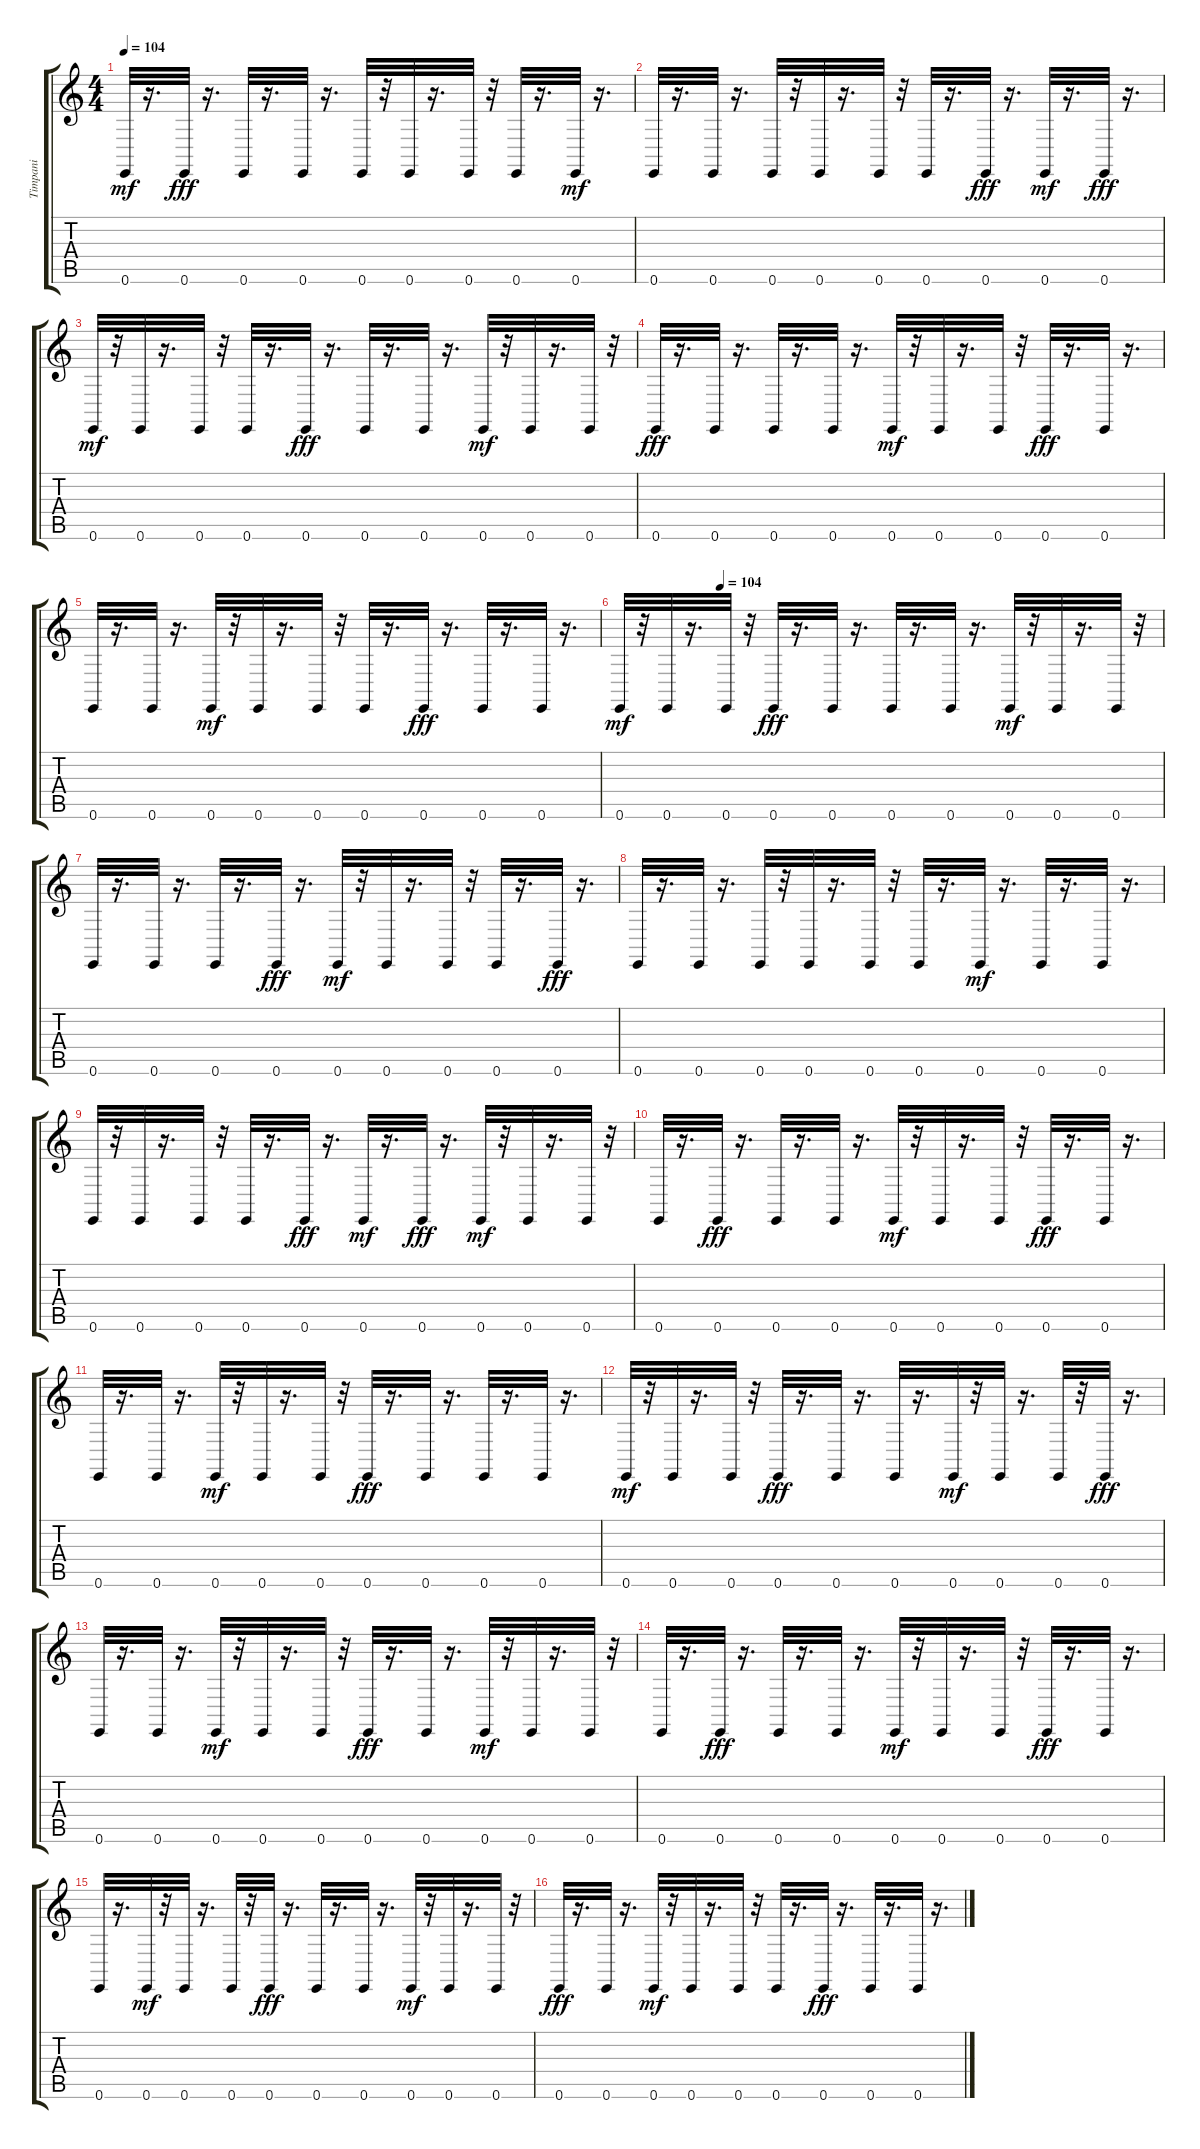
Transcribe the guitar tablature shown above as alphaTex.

\track ("Timpani" "Timpani") {instrument timpani}
\staff {score tabs}
\tuning (E4 B3 G3 D3 A2 E2) {hide}
\ts (4 4)
\tempo 104
\clef g2
\ks c
0.6.32{dy mf} r.16{d} 0.6.32{dy fff} r.16{d} 0.6.32 r.16{d} 0.6.32 r.16{d} 0.6.32 r.32 0.6.32 r.16{d} 0.6.32 r.32 0.6.32 r.16{d} 0.6.32{dy mf} r.16{d} |
0.6.32 r.16{d} 0.6.32 r.16{d} 0.6.32 r.32 0.6.32 r.16{d} 0.6.32 r.32 0.6.32 r.16{d} 0.6.32{dy fff} r.16{d} 0.6.32{dy mf} r.16{d} 0.6.32{dy fff} r.16{d} |
0.6.32{dy mf} r.32 0.6.32 r.16{d} 0.6.32 r.32 0.6.32 r.16{d} 0.6.32{dy fff} r.16{d} 0.6.32 r.16{d} 0.6.32 r.16{d} 0.6.32{dy mf} r.32 0.6.32 r.16{d} 0.6.32 r.32 |
0.6.32{dy fff} r.16{d} 0.6.32 r.16{d} 0.6.32 r.16{d} 0.6.32 r.16{d} 0.6.32{dy mf} r.32 0.6.32 r.16{d} 0.6.32 r.32 0.6.32{dy fff} r.16{d} 0.6.32 r.16{d} |
0.6.32 r.16{d} 0.6.32 r.16{d} 0.6.32{dy mf} r.32 0.6.32 r.16{d} 0.6.32 r.32 0.6.32 r.16{d} 0.6.32{dy fff} r.16{d} 0.6.32 r.16{d} 0.6.32 r.16{d} |
\tempo (104 0.1875)
0.6.32{dy mf} r.32 0.6.32 r.16{d} 0.6.32 r.32 0.6.32{dy fff} r.16{d} 0.6.32 r.16{d} 0.6.32 r.16{d} 0.6.32 r.16{d} 0.6.32{dy mf} r.32 0.6.32 r.16{d} 0.6.32 r.32 |
0.6.32 r.16{d} 0.6.32 r.16{d} 0.6.32 r.16{d} 0.6.32{dy fff} r.16{d} 0.6.32{dy mf} r.32 0.6.32 r.16{d} 0.6.32 r.32 0.6.32 r.16{d} 0.6.32{dy fff} r.16{d} |
0.6.32 r.16{d} 0.6.32 r.16{d} 0.6.32 r.32 0.6.32 r.16{d} 0.6.32 r.32 0.6.32 r.16{d} 0.6.32{dy mf} r.16{d} 0.6.32 r.16{d} 0.6.32 r.16{d} |
0.6.32 r.32 0.6.32 r.16{d} 0.6.32 r.32 0.6.32 r.16{d} 0.6.32{dy fff} r.16{d} 0.6.32{dy mf} r.16{d} 0.6.32{dy fff} r.16{d} 0.6.32{dy mf} r.32 0.6.32 r.16{d} 0.6.32 r.32 |
0.6.32 r.16{d} 0.6.32{dy fff} r.16{d} 0.6.32 r.16{d} 0.6.32 r.16{d} 0.6.32{dy mf} r.32 0.6.32 r.16{d} 0.6.32 r.32 0.6.32{dy fff} r.16{d} 0.6.32 r.16{d} |
0.6.32 r.16{d} 0.6.32 r.16{d} 0.6.32{dy mf} r.32 0.6.32 r.16{d} 0.6.32 r.32 0.6.32{dy fff} r.16{d} 0.6.32 r.16{d} 0.6.32 r.16{d} 0.6.32 r.16{d} |
0.6.32{dy mf} r.32 0.6.32 r.16{d} 0.6.32 r.32 0.6.32{dy fff} r.16{d} 0.6.32 r.16{d} 0.6.32 r.16{d} 0.6.32{dy mf} r.32 0.6.32 r.16{d} 0.6.32 r.32 0.6.32{dy fff} r.16{d} |
0.6.32 r.16{d} 0.6.32 r.16{d} 0.6.32{dy mf} r.32 0.6.32 r.16{d} 0.6.32 r.32 0.6.32{dy fff} r.16{d} 0.6.32 r.16{d} 0.6.32{dy mf} r.32 0.6.32 r.16{d} 0.6.32 r.32 |
0.6.32 r.16{d} 0.6.32{dy fff} r.16{d} 0.6.32 r.16{d} 0.6.32 r.16{d} 0.6.32{dy mf} r.32 0.6.32 r.16{d} 0.6.32 r.32 0.6.32{dy fff} r.16{d} 0.6.32 r.16{d} |
0.6.32 r.16{d} 0.6.32{dy mf} r.32 0.6.32 r.16{d} 0.6.32 r.32 0.6.32{dy fff} r.16{d} 0.6.32 r.16{d} 0.6.32 r.16{d} 0.6.32{dy mf} r.32 0.6.32 r.16{d} 0.6.32 r.32 |
0.6.32{dy fff} r.16{d} 0.6.32 r.16{d} 0.6.32{dy mf} r.32 0.6.32 r.16{d} 0.6.32 r.32 0.6.32 r.16{d} 0.6.32{dy fff} r.16{d} 0.6.32 r.16{d} 0.6.32 r.16{d}
